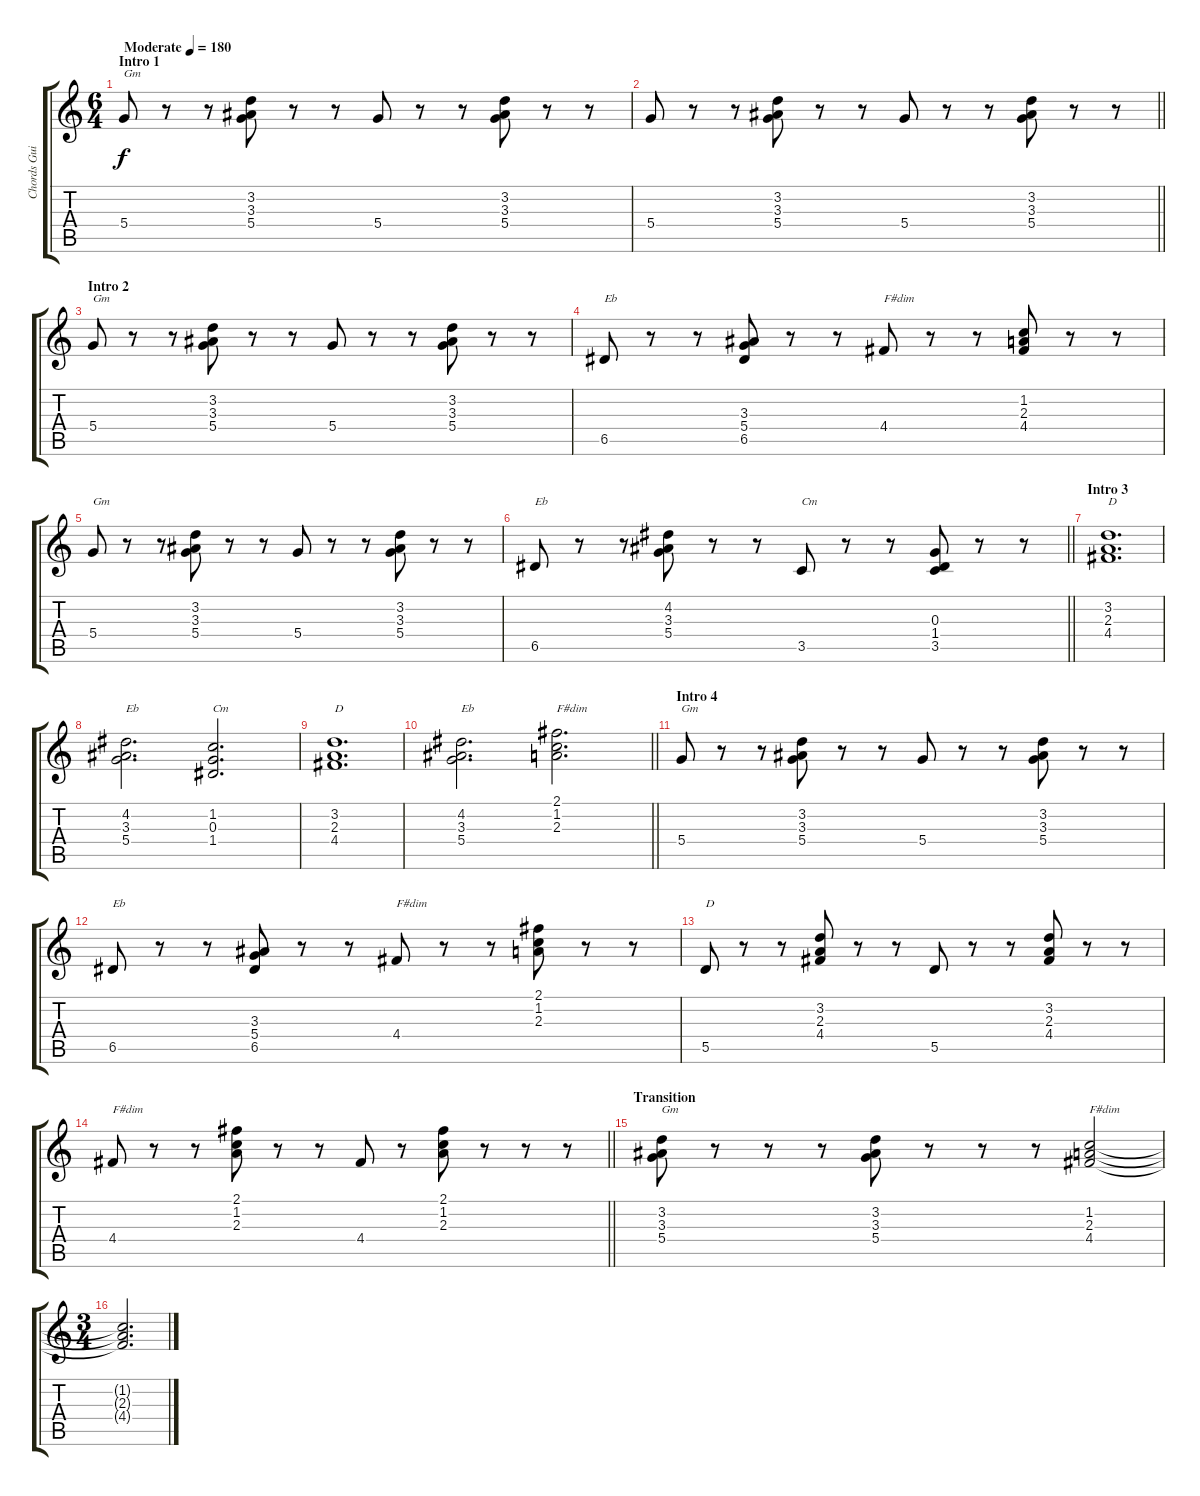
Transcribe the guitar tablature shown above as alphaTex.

\track ("Chords Guitar" "Chords Gui") {instrument acousticguitarnylon}
\staff {score tabs}
\tuning (E4 B3 G3 D3 A2 E2) {hide}
\ts (6 4)
\section ("" "Intro 1")
\tempo (180 "Moderate")
\clef g2
\ks c
5.4.8{txt "Gm" dy f instrument acousticguitarnylon} r.8 r.8 (3.2 3.3 5.4).8 r.8 r.8 5.4.8 r.8 r.8 (3.2 3.3 5.4).8 r.8 r.8 |
\barLineRight lightlight
5.4.8 r.8 r.8 (3.2 3.3 5.4).8 r.8 r.8 5.4.8 r.8 r.8 (3.2 3.3 5.4).8 r.8 r.8 |
\section ("" "Intro 2")
5.4.8{txt "Gm"} r.8 r.8 (3.2 3.3 5.4).8 r.8 r.8 5.4.8 r.8 r.8 (3.2 3.3 5.4).8 r.8 r.8 |
6.5.8{txt "Eb"} r.8 r.8 (3.3 5.4 6.5).8 r.8 r.8 4.4.8{txt "F#dim"} r.8 r.8 (1.2 2.3 4.4).8 r.8 r.8 |
5.4.8{txt "Gm"} r.8 r.8 (3.2 3.3 5.4).8 r.8 r.8 5.4.8 r.8 r.8 (3.2 3.3 5.4).8 r.8 r.8 |
\barLineRight lightlight
6.5.8{txt "Eb"} r.8 r.8 (4.2 3.3 5.4).8 r.8 r.8 3.5.8{txt "Cm"} r.8 r.8 (0.3 1.4 3.5).8 r.8 r.8 |
\section ("" "Intro 3")
(3.2 2.3 4.4).1{d txt "D"} |
(4.2 3.3 5.4).2{d txt "Eb"} (1.2 0.3 1.4).2{d txt "Cm"} |
(3.2 2.3 4.4).1{d txt "D"} |
\barLineRight lightlight
(4.2 3.3 5.4).2{d txt "Eb"} (2.1 1.2 2.3).2{d txt "F#dim"} |
\section ("" "Intro 4")
5.4.8{txt "Gm"} r.8 r.8 (3.2 3.3 5.4).8 r.8 r.8 5.4.8 r.8 r.8 (3.2 3.3 5.4).8 r.8 r.8 |
6.5.8{txt "Eb"} r.8 r.8 (3.3 5.4 6.5).8 r.8 r.8 4.4.8{txt "F#dim"} r.8 r.8 (2.1 1.2 2.3).8 r.8 r.8 |
5.5.8{txt "D"} r.8 r.8 (3.2 2.3 4.4).8 r.8 r.8 5.5.8 r.8 r.8 (3.2 2.3 4.4).8 r.8 r.8 |
\barLineRight lightlight
4.4.8{txt "F#dim"} r.8 r.8 (2.1 1.2 2.3).8 r.8 r.8 4.4.8 r.8 (2.1 1.2 2.3).8 r.8 r.8 r.8 |
\section ("" "Transition")
(3.2 3.3 5.4).8{txt "Gm"} r.8 r.8 r.8 (3.2 3.3 5.4).8 r.8 r.8 r.8 (1.2 2.3 4.4).2{txt "F#dim"} |
\ts (3 4)
(1.2{t} 2.3{t} 4.4{t}).2{d}
